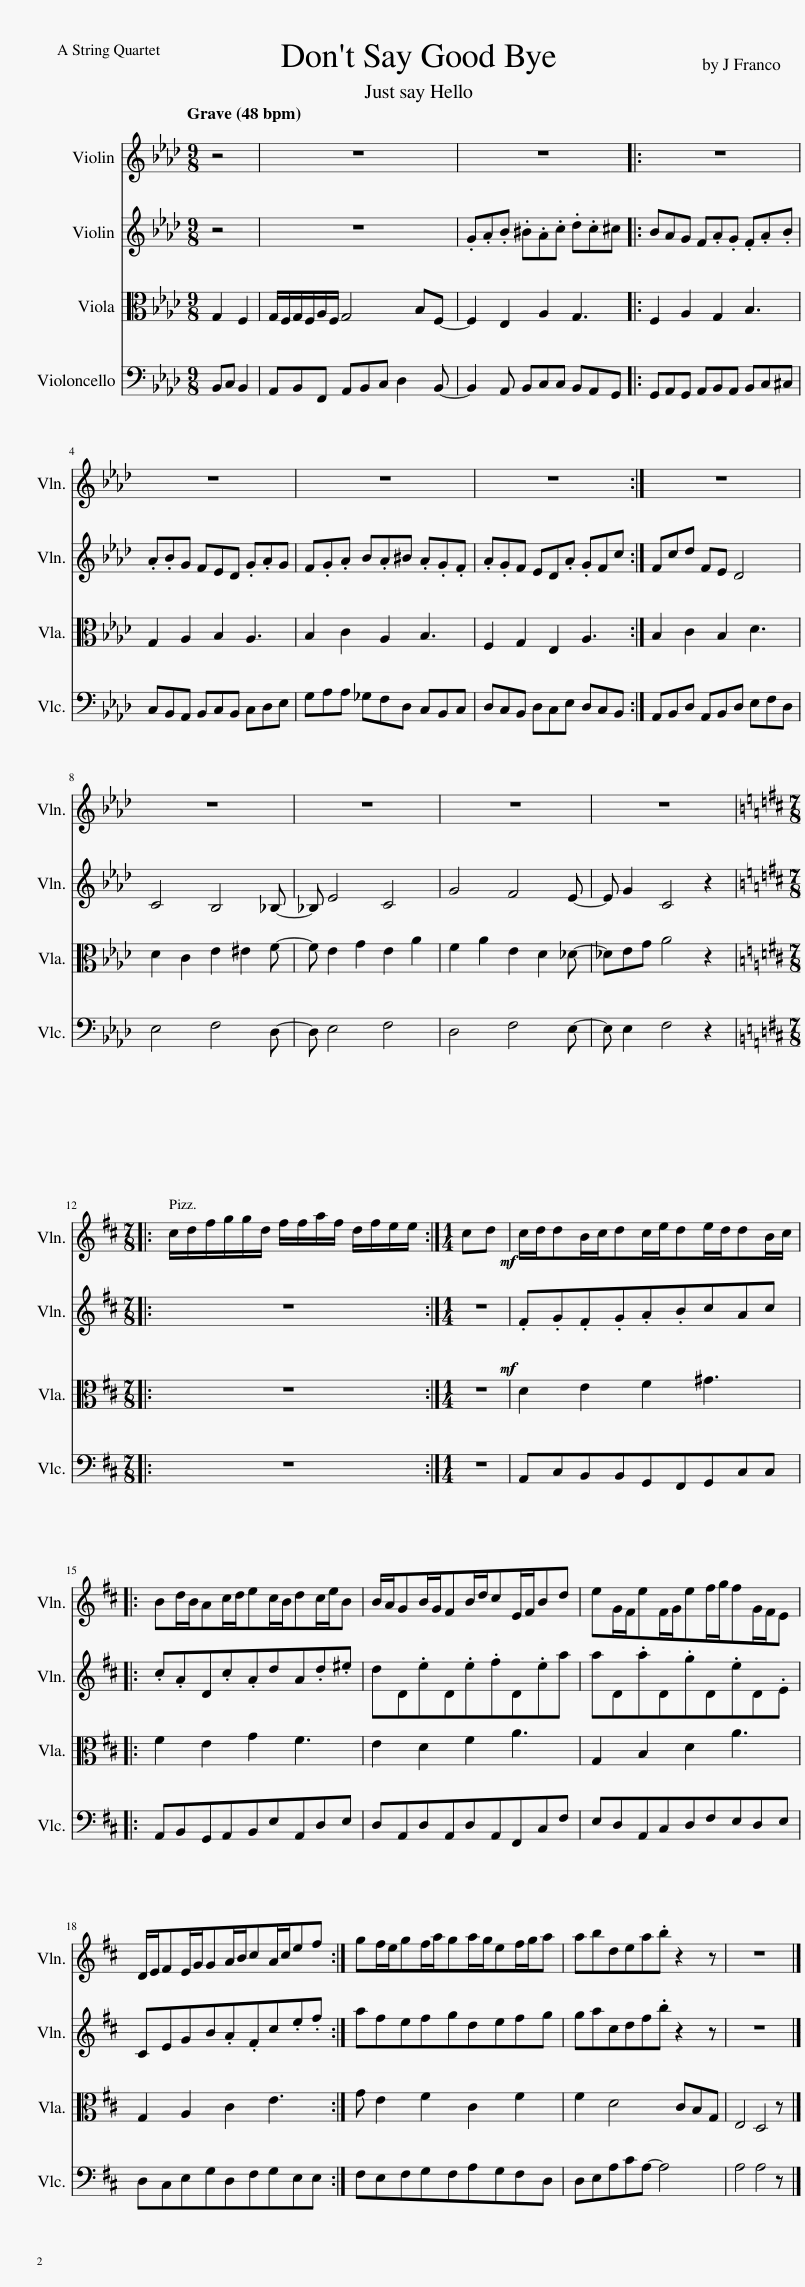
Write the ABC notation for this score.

X:1
%%score 1 2 3 4
L:1/8
Q:1/4=48
M:9/8
I:linebreak $
K:Ab
V:1 treble
V:2 treble
V:3 alto
V:4 bass
V:1
 z4 | z9 | z9 |: z9 |$ z9 | %5
 z9 | z9 :| z9 |$ z9 | z9 | %10
 z9 | z9 |:$[K:D][M:7/8] c/d/f/g/g/d/ f/f/a/f/ d/f/e/e/ :|[M:1/4] cd |!mf! c/d/dB/c/dc/e/de/d/dB/c/ |:$ %15
 Bd/B/Ac/d/ec/B/dc/e/B | B/A/GB/G/FB/d/cE/F/Bd | eG/F/eF/G/ef/g/fG/F/E |$ D/E/FE/G/GA/B/cA/c/ef :| gf/e/gf/a/ga/g/ef/g/a | %20
 abdea.b z2 z | z9 |] %22
V:2
 z4 | z9 | .G.A.B .^B.A.c .d.c^c |: BAG F.A.G .F.A.B |$ .A.BG FED .G.AG | %5
 F.G.A B.A^B .A.G.F | .A.GF ED.A .GFc :| Fcd FE D4 |$ C4 B,4 _B,- | _B, E4 C4 | %10
 G4 F4 E- | E G2 C4 z2 |:$[K:D][M:7/8] z7 :|[M:1/4] z2 |!mf! .F.G.F.G.A.BcAc |:$ %15
 .c.AD.c.AdA.d.^e | dD.eD.e.fD.ea | aD.aD.gD.eD.E |$ CEGB.A.Fc.e.f :| afefgdefg | %20
 gacdf.b z2 z | z9 |] %22
V:3
 G,2 F,2 | G,/F,/G,/F,/A,/F,/ G,4 B,F,- | F,2 E,2 A,2 G,3 |: F,2 A,2 G,2 B,3 |$ G,2 A,2 B,2 A,3 | %5
 B,2 C2 A,2 B,3 | F,2 G,2 E,2 A,3 :| B,2 C2 B,2 D3 |$ D2 C2 E2 ^E2 F- | F E2 G2 E2 A2 | %10
 F2 A2 E2 D2 _D- | _DEG A4 z2 |:$[K:D][M:7/8] z7 :|[M:1/4] z2 | D2 E2 F2 ^G3 |:$ %15
 F2 E2 G2 F3 | E2 D2 F2 A3 | G,2 B,2 D2 A3 |$ G,2 A,2 C2 E3 :| G E2 F2 C2 F2 | %20
 F2 D4 CB,G, | E,4 D,4 z |] %22
V:4
 B,,C, B,,2 | A,,B,,F,, A,,B,,C, D,2 B,,- | B,,2 A,, B,,C,C, B,,A,,G,, |: G,,A,,G,, A,,B,,A,, B,,C,^C, |$ C,B,,A,, B,,C,B,, C,D,E, | %5
 G,A,A, _G,F,D, C,B,,C, | D,C,B,, D,C,E, D,C,B,, :| A,,B,,D, A,,B,,D, E,F,D, |$ E,4 F,4 D,- | D, E,4 F,4 | %10
 D,4 F,4 E,- | E, E,2 F,4 z2 |:$[K:D][M:7/8] z7 :|[M:1/4] z2 | A,,C,B,,B,,G,,F,,G,,C,C, |:$ %15
 A,,B,,G,,A,,B,,E,A,,D,E, | D,A,,D,A,,D,A,,F,,C,F, | E,D,A,,C,D,F,E,D,E, |$ D,C,E,G,D,F,G,E,E, :| F,E,F,G,F,A,G,F,D, | %20
 D,E,A,CA,- A,4 | A,4 A,4 z |] %22
